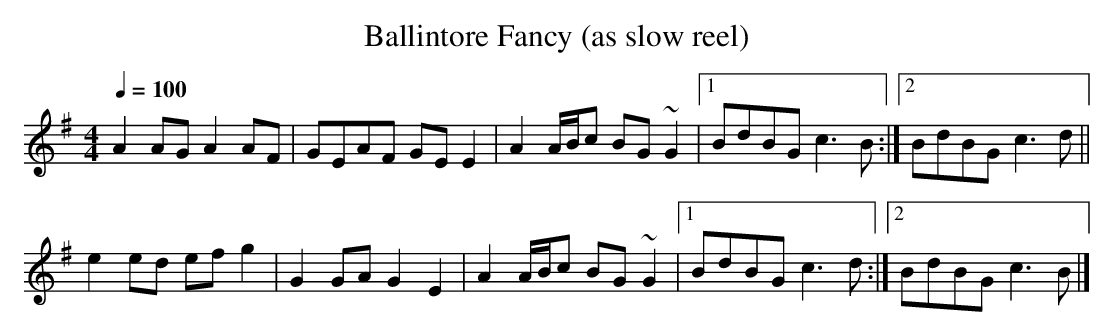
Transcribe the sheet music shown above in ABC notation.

X:1
T:Ballintore Fancy (as slow reel)
M:4/4
L:1/8
Q:1/4=100
K:G
A2AG A2AF | GEAF GEE2 | A2 A/B/c BG~G2 |1 BdBG c3B :|2 BdBG c3d ||
e2ed efg2 | G2GA G2E2 | A2 A/B/c BG~G2 |1 BdBG c3d :|2 BdBG c3B |]
